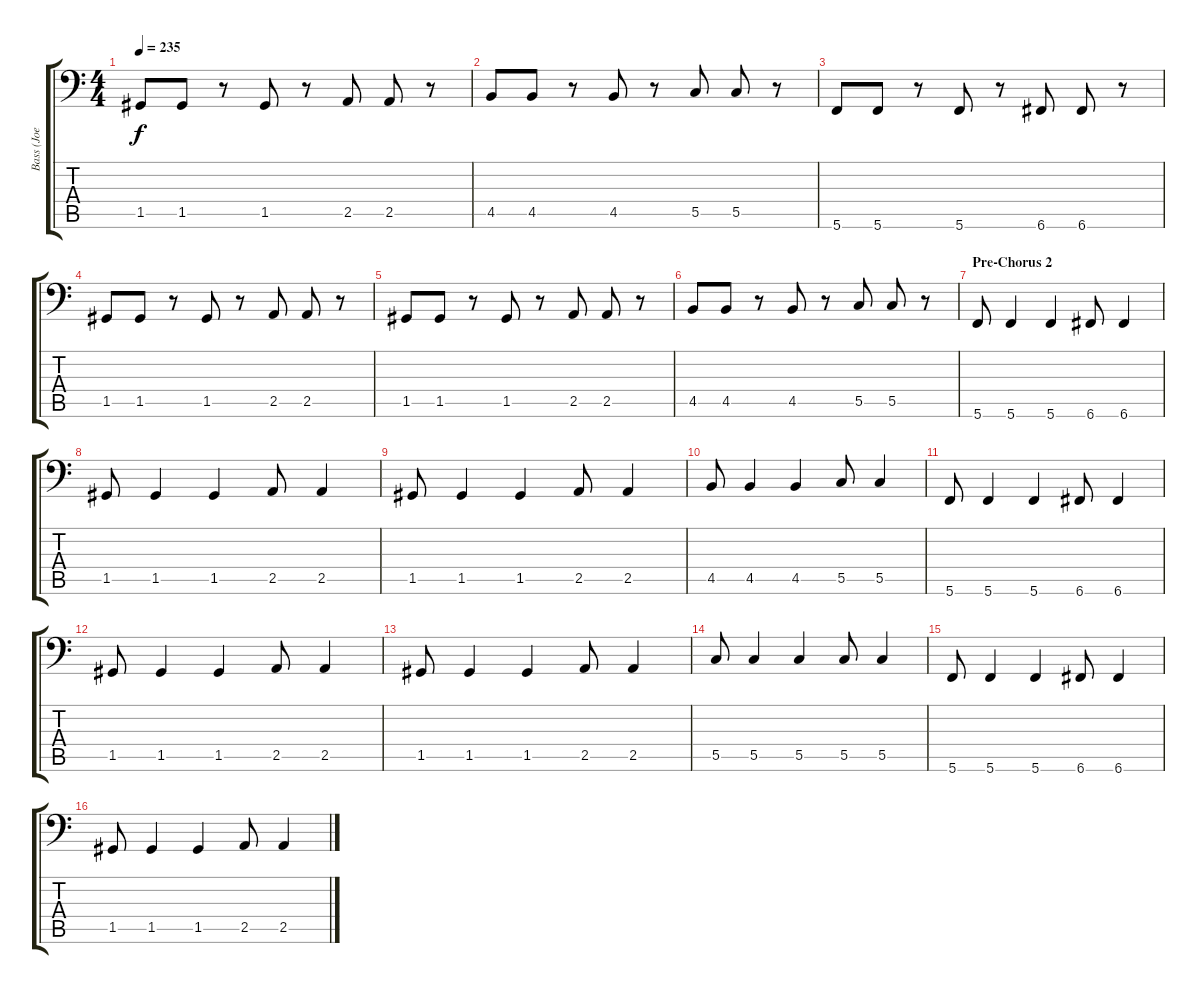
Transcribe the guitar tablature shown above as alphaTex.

\track ("Bass (Joe P.)" "Bass (Joe ") {instrument electricbasspick}
\staff {score tabs}
\tuning (D3 A2 F2 C2 G1 C1) {hide}
\ts (4 4)
\tempo 235
\clef f4
\ks c
1.5.8{dy f} 1.5.8 r.8 1.5.8 r.8 2.5.8 2.5.8 r.8 |
4.5.8 4.5.8 r.8 4.5.8 r.8 5.5.8 5.5.8 r.8 |
5.6.8 5.6.8 r.8 5.6.8 r.8 6.6.8 6.6.8 r.8 |
1.5.8 1.5.8 r.8 1.5.8 r.8 2.5.8 2.5.8 r.8 |
1.5.8 1.5.8 r.8 1.5.8 r.8 2.5.8 2.5.8 r.8 |
4.5.8 4.5.8 r.8 4.5.8 r.8 5.5.8 5.5.8 r.8 |
\section ("" "Pre-Chorus 2")
5.6.8 5.6.4 5.6.4 6.6.8 6.6.4 |
1.5.8 1.5.4 1.5.4 2.5.8 2.5.4 |
1.5.8 1.5.4 1.5.4 2.5.8 2.5.4 |
4.5.8 4.5.4 4.5.4 5.5.8 5.5.4 |
5.6.8 5.6.4 5.6.4 6.6.8 6.6.4 |
1.5.8 1.5.4 1.5.4 2.5.8 2.5.4 |
1.5.8 1.5.4 1.5.4 2.5.8 2.5.4 |
5.5.8 5.5.4 5.5.4 5.5.8 5.5.4 |
5.6.8 5.6.4 5.6.4 6.6.8 6.6.4 |
1.5.8 1.5.4 1.5.4 2.5.8 2.5.4
